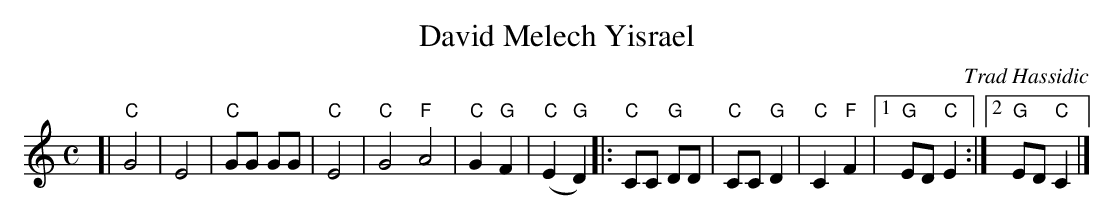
X:1
T: David Melech Yisrael
O: Trad Hassidic
M: C
L: 1/8
K: C
[| "C"G4 | E4 | "C"GG GG | "C"E4 \
| "C"G4 "F"A4 | "C"G2 "G"F2 | "C"(E2 "G"D2) \
|: "C"CC "G"DD | "C"CC "G"D2 | "C"C2 "F"F2 |1 "G"ED "C"E2 :|2 "G"ED "C"C2 |]
